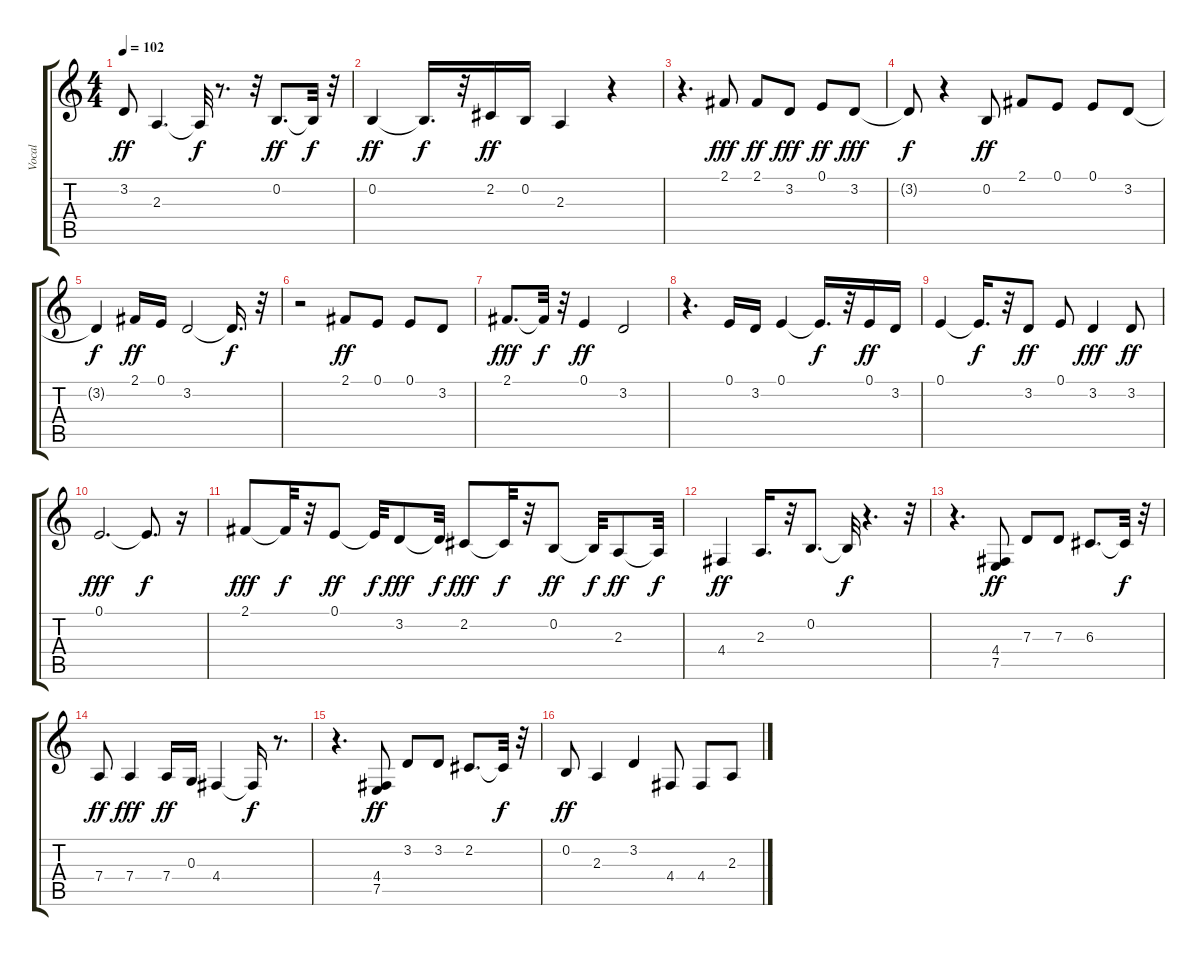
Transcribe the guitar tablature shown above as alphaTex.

\track ("Vocal" "Vocal") {instrument lead6voice}
\staff {score tabs}
\tuning (E4 B3 G3 D3 A2 E2) {hide}
\ts (4 4)
\tempo 102
\clef g2
\ks c
3.2.8{dy ff} 2.3.4{d} 2.3{t}.32{dy f} r.8{d} r.32 0.2.8{d dy ff balance 8} 0.2{t}.32{dy f} r.32 |
0.2.4{dy ff balance 8} 0.2{t}.16{d dy f} r.32 2.2.16{dy ff} 0.2.16 2.3.4 r.4 |
r.4{d} 2.1.8{dy fff} 2.1.8{dy ff} 3.2.8{dy fff} 0.1.8{dy ff} 3.2.8{dy fff} |
3.2{t}.8{dy f} r.4 0.2.8{dy ff} 2.1.8 0.1.8 0.1.8 3.2.8 |
3.2{t}.4{dy f} 2.1.16{dy ff} 0.1.16 3.2.2 3.2{t}.16{d dy f} r.32 |
r.2 2.1.8{dy ff} 0.1.8 0.1.8 3.2.8 |
2.1.8{d dy fff} 2.1{t}.32{dy f} r.32 0.1.4{dy ff} 3.2.2 |
r.4{d} 0.1.16 3.2.16 0.1.4 0.1{t}.16{d dy f} r.32 0.1.16{dy ff} 3.2.16 |
0.1.4 0.1{t}.16{d dy f} r.32 3.2.8{dy ff} 0.1.8 3.2.4{dy fff} 3.2.8{dy ff} |
0.1.2{d dy fff} 0.1{t}.8{d dy f} r.16 |
2.1.8{dy fff} 2.1{t}.32{dy f} r.32 0.1.8{dy ff} 0.1{t}.32{dy f} 3.2.8{dy fff} 3.2{t}.32{dy f} 2.2.8{dy fff} 2.2{t}.32{dy f} r.32 0.2.8{dy ff} 0.2{t}.32{dy f} 2.3.8{dy ff} 2.3{t}.32{dy f} |
4.4.4{dy ff} 2.3.16{d} r.32 0.2.8{d} 0.2{t}.32{dy f} r.4{d} r.32 |
r.4{d} (4.4 7.5).8{dy ff} 7.3.8 7.3.8 6.3.8{d} 6.3{t}.32{dy f} r.32 |
7.4.8{dy ff} 7.4.4{dy fff} 7.4.16{dy ff} 0.3.16 4.4.4 4.4{t}.16{dy f} r.8{d} |
r.4{d} (4.4 7.5).8{dy ff} 3.2.8 3.2.8 2.2.8{d} 2.2{t}.32{dy f} r.32 |
0.2.8{dy ff} 2.3.4 3.2.4 4.4.8 4.4.8 2.3.8
